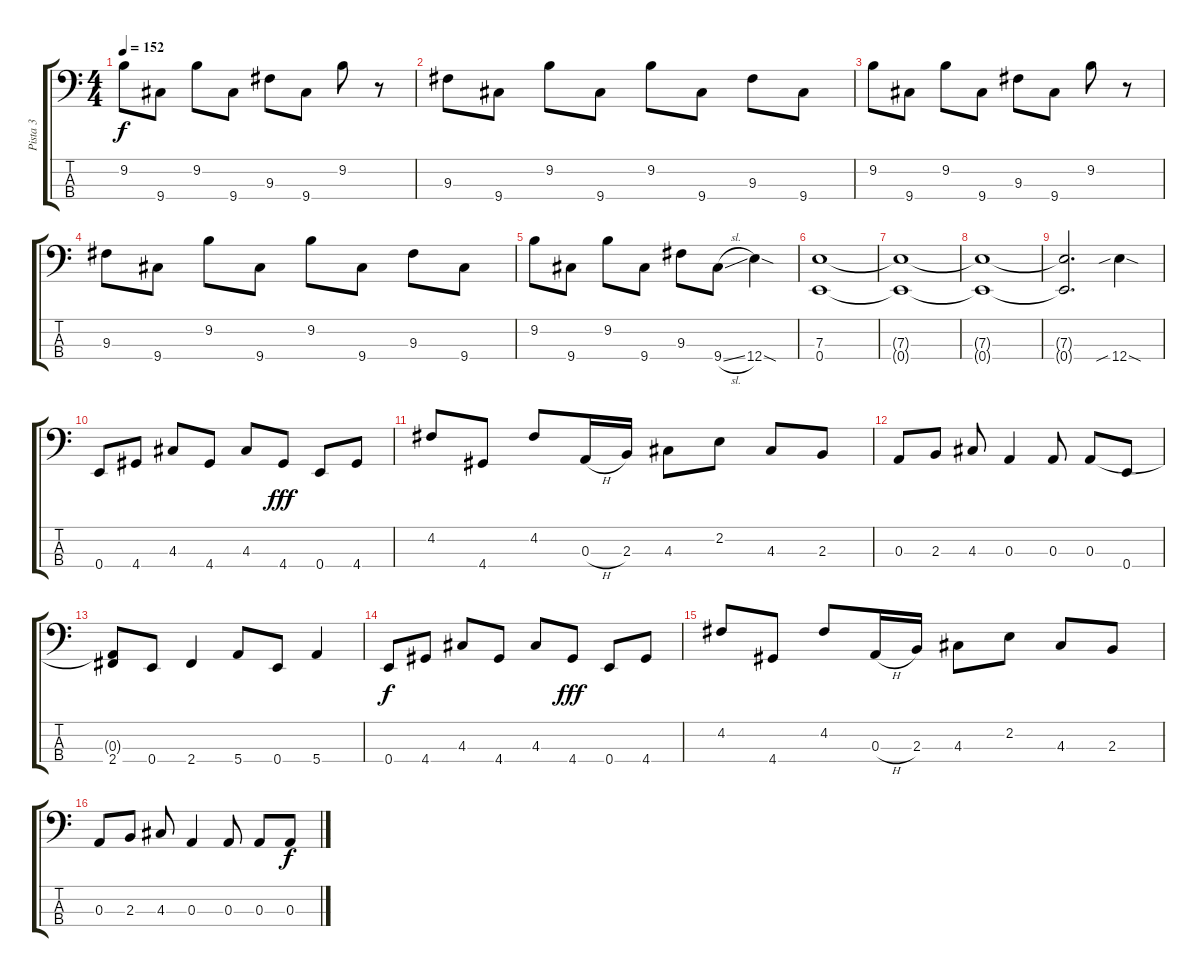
\track ("Pista 3" "Pista 3") {instrument electricbassfinger}
\staff {score tabs}
\tuning (G2 D2 A1 E1) {hide}
\ts (4 4)
\tempo 152
\clef f4
\ks c
9.2.8{dy f} 9.4.8 9.2.8 9.4.8 9.3.8 9.4.8 9.2.8 r.8 |
9.3.8 9.4.8 9.2.8 9.4.8 9.2.8 9.4.8 9.3.8 9.4.8 |
9.2.8 9.4.8 9.2.8 9.4.8 9.3.8 9.4.8 9.2.8 r.8 |
9.3.8 9.4.8 9.2.8 9.4.8 9.2.8 9.4.8 9.3.8 9.4.8 |
9.2.8 9.4.8 9.2.8 9.4.8 9.3.8 9.4{sl}.8 12.4{sod}.4 |
(7.3 0.4).1 |
(7.3{t} 0.4{t}).1 |
(7.3{t} 0.4{t}).1 |
(7.3{t} 0.4{t}).2{d} 12.4{sib sod}.4 |
0.4.8 4.4.8 4.3.8 4.4.8 4.3.8 4.4.8{dy fff} 0.4.8 4.4.8 |
4.2.8 4.4.8 4.2.8 0.3{h}.16 2.3.16 4.3.8 2.2.8 4.3.8 2.3.8 |
0.3.8 2.3.8 4.3.8 0.3.4 0.3.8 0.3.8 0.4.8 |
(0.3{t} 2.4).8 0.4.8 2.4.4 5.4.8 0.4.8 5.4.4 |
0.4.8{dy f} 4.4.8 4.3.8 4.4.8 4.3.8 4.4.8{dy fff} 0.4.8 4.4.8 |
4.2.8 4.4.8 4.2.8 0.3{h}.16 2.3.16 4.3.8 2.2.8 4.3.8 2.3.8 |
0.3.8 2.3.8 4.3.8 0.3.4 0.3.8 0.3.8 0.3.8{dy f}
